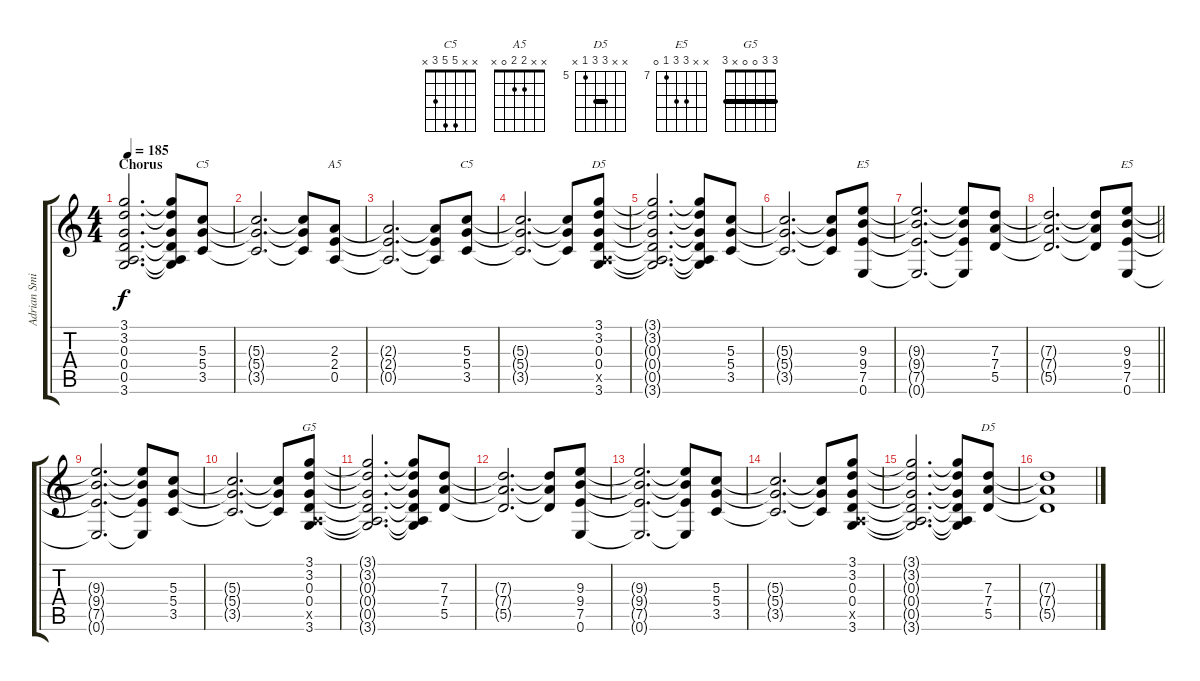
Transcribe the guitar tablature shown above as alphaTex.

\track ("Adrian Smith" "Adrian Smi") {instrument distortionguitar}
\staff {score tabs}
\tuning (E4 B3 G3 D3 A2 E2) {hide}
\chord ("C5" x x 5 5 3 x) {barre 5}
\chord ("A5" x x 2 2 0 x)
\chord ("C5" x x 5 5 3 x)
\chord ("D5" x x 7 7 5 x) {firstfret 5}
\chord ("E5" x x 9 9 7 0) {firstfret 7 barre 9}
\chord ("E5" x x 9 9 7 0) {firstfret 7}
\chord ("G5" 3 3 0 0 x 3) {barre 3}
\chord ("D5" x x 7 7 5 x) {firstfret 5 barre 7}
\ts (4 4)
\section ("" "Chorus")
\tempo 185
\clef g2
\ks c
(3.1{t} 3.2{t} 0.3{t} 0.4{t} 0.5{t} 3.6{t}).2{d dy f} (3.1{t} 3.2{t} 0.3{t} 0.4{t} 0.5{t} 3.6{t}).8 (5.3 5.4 3.5).8{ch "C5"} |
(5.3{t} 5.4{t} 3.5{t}).2{d} (5.3{t} 5.4{t} 3.5{t}).8 (2.3 2.4 0.5).8{ch "A5"} |
(2.3{t} 2.4{t} 0.5{t}).2{d} (2.3{t} 2.4{t} 0.5{t}).8 (5.3 5.4 3.5).8{ch "C5"} |
(5.3{t} 5.4{t} 3.5{t}).2{d} (5.3{t} 5.4{t} 3.5{t}).8 (3.1 3.2 0.3 0.4 0.5{x} 3.6).8{ch "D5"} |
(3.1{t} 3.2{t} 0.3{t} 0.4{t} 0.5{t} 3.6{t}).2{d} (3.1{t} 3.2{t} 0.3{t} 0.4{t} 0.5{t} 3.6{t}).8 (5.3 5.4 3.5).8 |
(5.3{t} 5.4{t} 3.5{t}).2{d} (5.3{t} 5.4{t} 3.5{t}).8 (9.3 9.4 7.5 0.6).8{ch "E5"} |
(9.3{t} 9.4{t} 7.5{t} 0.6{t}).2{d} (9.3{t} 9.4{t} 7.5{t} 0.6{t}).8 (7.3 7.4 5.5).8 |
\barLineRight lightlight
(7.3{t} 7.4{t} 5.5{t}).2{d} (7.3{t} 7.4{t} 5.5{t}).8 (9.3 9.4 7.5 0.6).8{ch "E5"} |
(9.3{t} 9.4{t} 7.5{t} 0.6{t}).2{d} (9.3{t} 9.4{t} 7.5{t} 0.6{t}).8 (5.3 5.4 3.5).8 |
(5.3{t} 5.4{t} 3.5{t}).2{d} (5.3{t} 5.4{t} 3.5{t}).8 (3.1 3.2 0.3 0.4 0.5{x} 3.6).8{ch "G5"} |
(3.1{t} 3.2{t} 0.3{t} 0.4{t} 0.5{t} 3.6{t}).2{d} (3.1{t} 3.2{t} 0.3{t} 0.4{t} 0.5{t} 3.6{t}).8 (7.3 7.4 5.5).8 |
(7.3{t} 7.4{t} 5.5{t}).2{d} (7.3{t} 7.4{t} 5.5{t}).8 (9.3 9.4 7.5 0.6).8 |
(9.3{t} 9.4{t} 7.5{t} 0.6{t}).2{d} (9.3{t} 9.4{t} 7.5{t} 0.6{t}).8 (5.3 5.4 3.5).8 |
(5.3{t} 5.4{t} 3.5{t}).2{d} (5.3{t} 5.4{t} 3.5{t}).8 (3.1 3.2 0.3 0.4 0.5{x} 3.6).8 |
(3.1{t} 3.2{t} 0.3{t} 0.4{t} 0.5{t} 3.6{t}).2{d} (3.1{t} 3.2{t} 0.3{t} 0.4{t} 0.5{t} 3.6{t}).8 (7.3 7.4 5.5).8{ch "D5"} |
(7.3{t} 7.4{t} 5.5{t}).1
